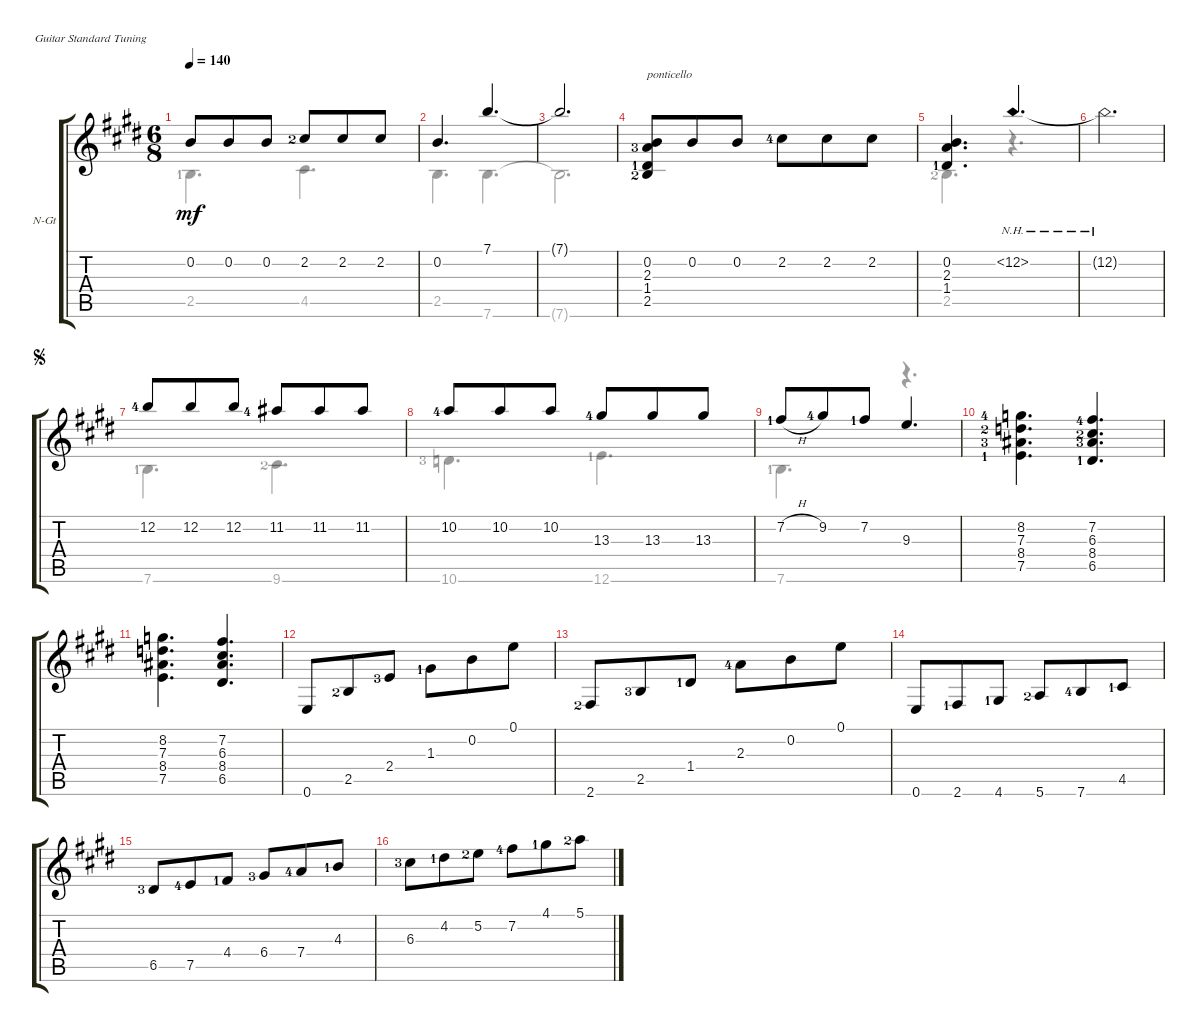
\bracketExtendMode groupsimilarinstruments
\firstSystemTrackNameOrientation horizontal
\otherSystemsTrackNameOrientation horizontal
\track ("Track 1" "N-Gt") {instrument acousticguitarnylon}
\staff {score tabs}
\tuning (E4 B3 G3 D3 A2 E2)
\voice
\ts (6 8)
\tempo 140
\clef g2
\ks e
0.2.8{dy mf instrument acousticguitarnylon} 0.2.8 0.2.8 2.2{lf 3}.8 2.2.8 2.2.8 |
0.2.4{d} 7.1.4{d} |
7.1{t}.2{d} |
(0.2 2.3{lf 4} 1.4{lf 2} 2.5{lf 3}).8{txt "ponticello"} 0.2.8 0.2.8 2.2{lf 5}.8 2.2.8 2.2.8 |
(0.2 2.3 1.4{lf 2}).4{d} 12.2{nh}.4{d} |
12.2{nh t}.2{d} |
\jump segno
12.2{lf 5}.8 12.2.8 12.2.8 11.2{lf 5}.8 11.2.8 11.2.8 |
10.2{lf 5}.8 10.2.8 10.2.8 13.3{lf 5}.8 13.3.8 13.3.8 |
7.2{h lf 2}.8 9.2{lf 5}.8 7.2{lf 2}.8 9.3.4{d} |
(7.5{lf 2} 8.2{lf 5} 7.3{lf 3} 8.4{lf 4}).4{d} (7.2{lf 5} 6.3{lf 3} 8.4{lf 4} 6.5{lf 2}).4{d} |
(7.5 8.2 7.3 8.4).4{d} (7.2 6.3 8.4 6.5).4{d} |
0.6.8 2.5{lf 3}.8 2.4{lf 4}.8 1.3{lf 2}.8 0.2.8 0.1.8 |
2.6{lf 3}.8 2.5{lf 4}.8 1.4{lf 2}.8 2.3{lf 5}.8 0.2.8 0.1.8 |
0.6.8 2.6{lf 2}.8 4.6{lf 2}.8 5.6{lf 3}.8 7.6{lf 5}.8 4.5{lf 2}.8 |
6.5{lf 4}.8 7.5{lf 5}.8 4.4{lf 2}.8 6.4{lf 4}.8 7.4{lf 5}.8 4.3{lf 2}.8 |
6.3{lf 4}.8 4.2{lf 2}.8 5.2{lf 3}.8 7.2{lf 5}.8 4.1{lf 2}.8 5.1{lf 3}.8
\voice
\clef g2
\ottava regular
\simile none
\ks e
2.5{lf 2}.4{d dy mf} 4.5.4{d} |
2.5.4{d} 7.6.4{d} |
7.6{t}.2{d} |
|
2.5{lf 3}.4{d} r.4{d} |
|
7.6{lf 2}.4{d} 9.6{lf 3}.4{d} |
10.6{lf 4}.4{d} 12.6{lf 2}.4{d} |
7.6{lf 2}.4{d} r.4{d} |
|
|
|
|
|
|
